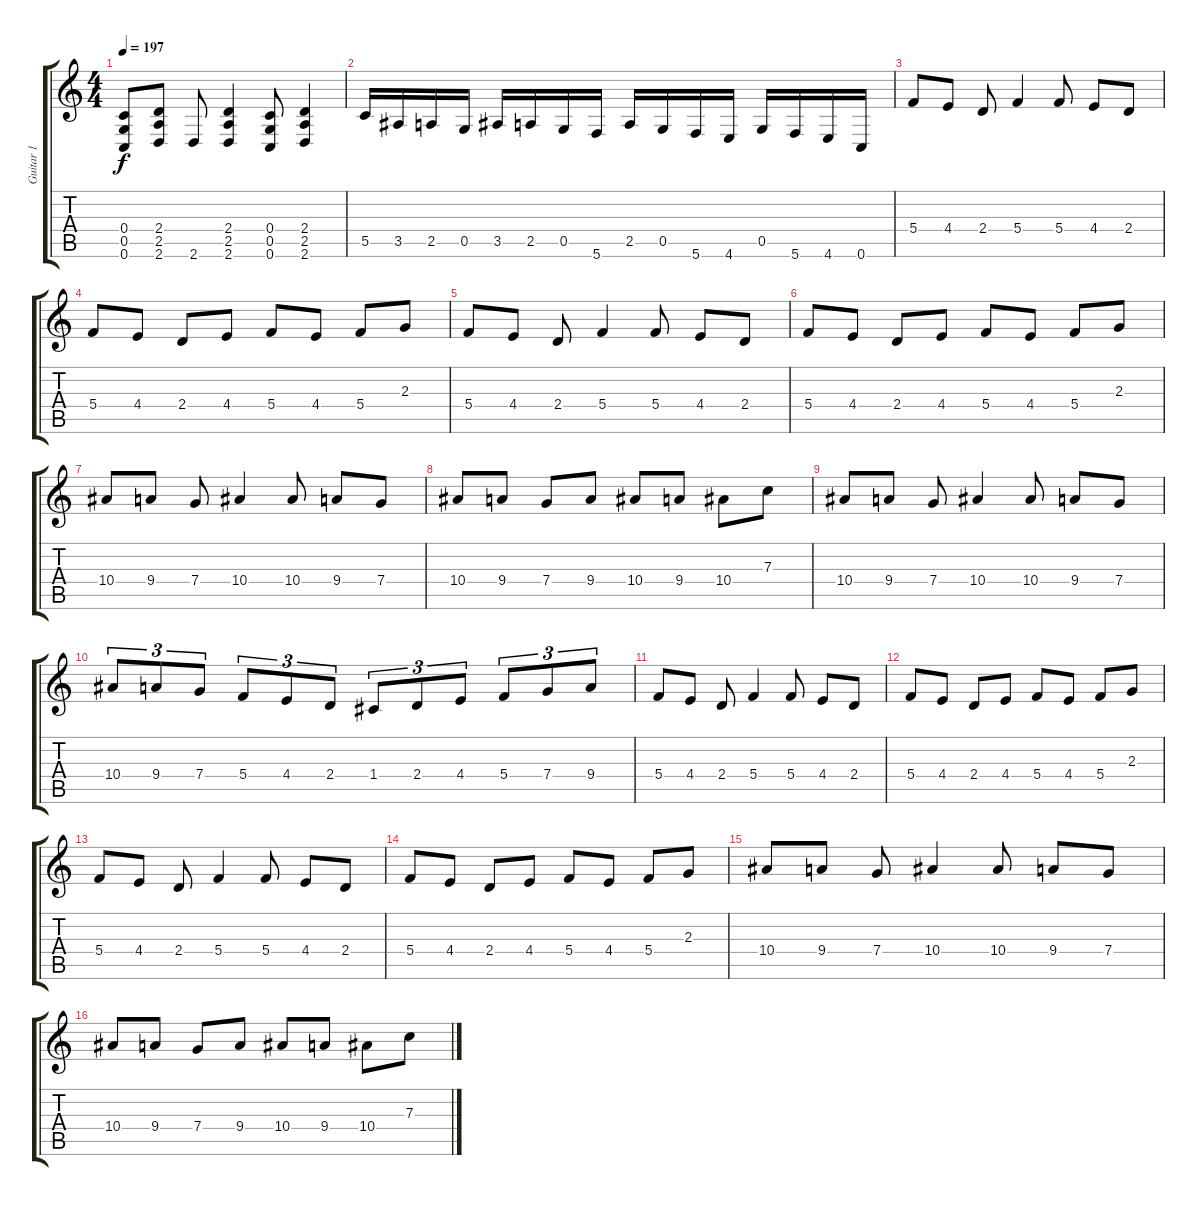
\track ("Guitar 1" "Guitar 1") {instrument acousticguitarsteel}
\staff {score tabs}
\tuning (D4 A3 F3 C3 G2 C2) {hide}
\ts (4 4)
\tempo 197
\clef g2
\ks c
(0.4 0.5 0.6).8{dy f} (2.4 2.5 2.6).8 2.6.8 (2.4 2.5 2.6).4 (0.4 0.5 0.6).8 (2.4 2.5 2.6).4 |
5.5.16 3.5.16 2.5.16 0.5.16 3.5.16 2.5.16 0.5.16 5.6.16 2.5.16 0.5.16 5.6.16 4.6.16 0.5.16 5.6.16 4.6.16 0.6.16 |
5.4.8 4.4.8 2.4.8 5.4.4 5.4.8 4.4.8 2.4.8 |
5.4.8 4.4.8 2.4.8 4.4.8 5.4.8 4.4.8 5.4.8 2.3.8 |
5.4.8 4.4.8 2.4.8 5.4.4 5.4.8 4.4.8 2.4.8 |
5.4.8 4.4.8 2.4.8 4.4.8 5.4.8 4.4.8 5.4.8 2.3.8 |
10.4.8 9.4.8 7.4.8 10.4.4 10.4.8 9.4.8 7.4.8 |
10.4.8 9.4.8 7.4.8 9.4.8 10.4.8 9.4.8 10.4.8 7.3.8 |
10.4.8 9.4.8 7.4.8 10.4.4 10.4.8 9.4.8 7.4.8 |
10.4.8{tu (3 2)} 9.4.8{tu (3 2)} 7.4.8{tu (3 2)} 5.4.8{tu (3 2)} 4.4.8{tu (3 2)} 2.4.8{tu (3 2)} 1.4.8{tu (3 2)} 2.4.8{tu (3 2)} 4.4.8{tu (3 2)} 5.4.8{tu (3 2)} 7.4.8{tu (3 2)} 9.4.8{tu (3 2)} |
5.4.8 4.4.8 2.4.8 5.4.4 5.4.8 4.4.8 2.4.8 |
5.4.8 4.4.8 2.4.8 4.4.8 5.4.8 4.4.8 5.4.8 2.3.8 |
5.4.8 4.4.8 2.4.8 5.4.4 5.4.8 4.4.8 2.4.8 |
5.4.8 4.4.8 2.4.8 4.4.8 5.4.8 4.4.8 5.4.8 2.3.8 |
10.4.8 9.4.8 7.4.8 10.4.4 10.4.8 9.4.8 7.4.8 |
10.4.8 9.4.8 7.4.8 9.4.8 10.4.8 9.4.8 10.4.8 7.3.8
